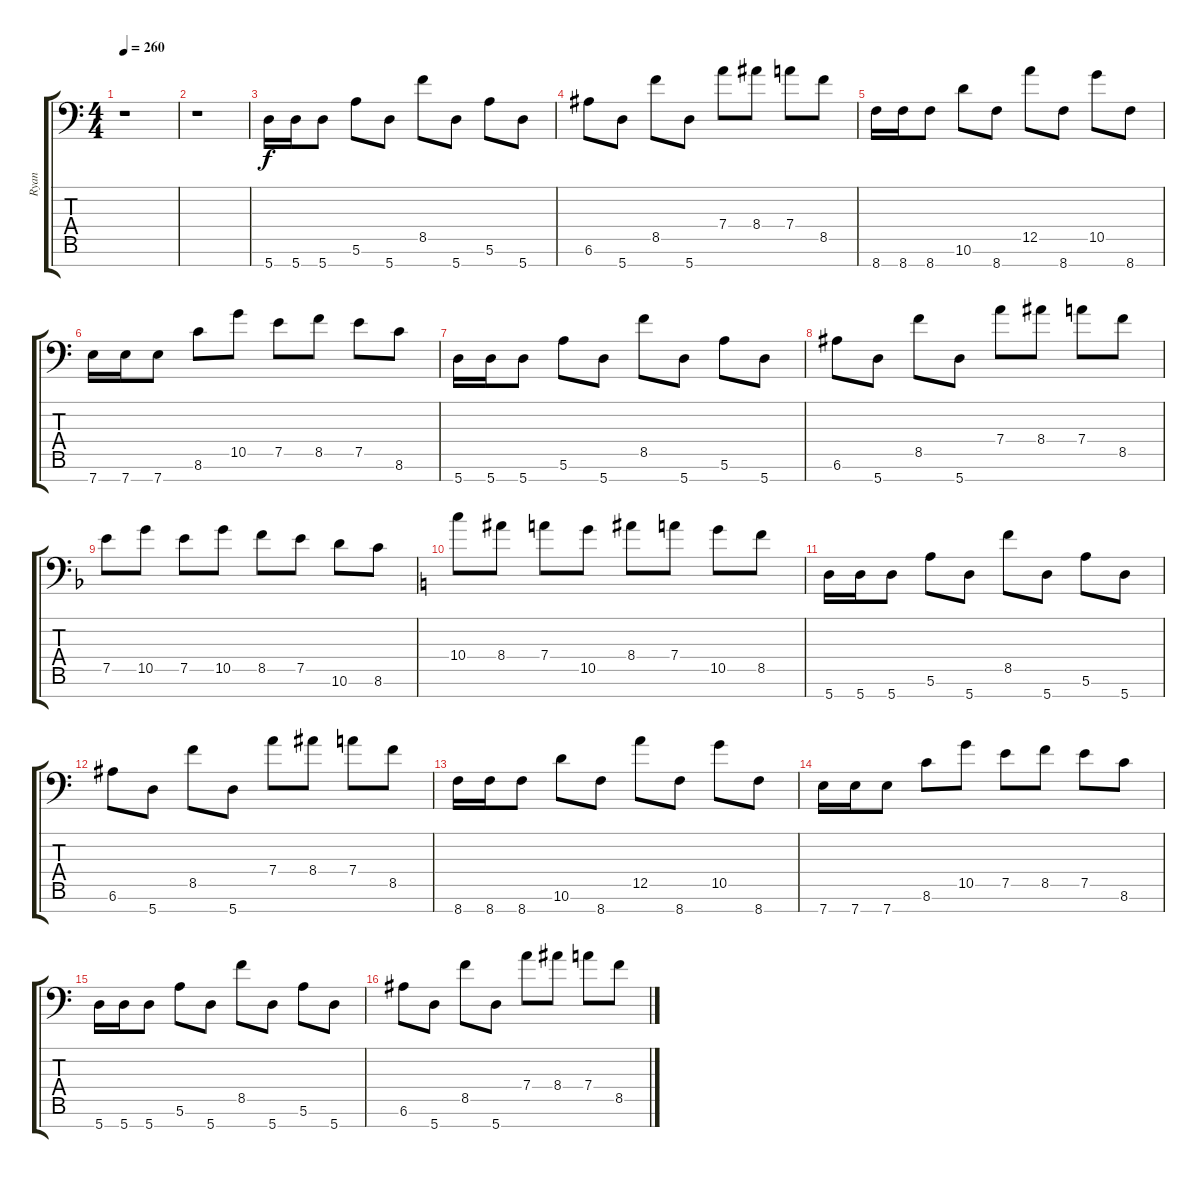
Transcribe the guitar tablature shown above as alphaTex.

\track ("Ryan" "Ryan") {instrument acousticguitarsteel}
\staff {score tabs}
\tuning (E4 B3 Gb3 D3 A2 E2 A1) {hide}
\ts (4 4)
\tempo 260
\clef f4
\ks aminor
r.1{dy f} |
r.1 |
5.7.16 5.7.16 5.7.8 5.6.8 5.7.8 8.5.8 5.7.8 5.6.8 5.7.8 |
6.6.8 5.7.8 8.5.8 5.7.8 7.4.8 8.4.8 7.4.8 8.5.8 |
8.7.16 8.7.16 8.7.8 10.6.8 8.7.8 12.5.8 8.7.8 10.5.8 8.7.8 |
7.7.16 7.7.16 7.7.8 8.6.8 10.5.8 7.5.8 8.5.8 7.5.8 8.6.8 |
5.7.16 5.7.16 5.7.8 5.6.8 5.7.8 8.5.8 5.7.8 5.6.8 5.7.8 |
6.6.8 5.7.8 8.5.8 5.7.8 7.4.8 8.4.8 7.4.8 8.5.8 |
\ks dminor
7.5.8 10.5.8 7.5.8 10.5.8 8.5.8 7.5.8 10.6.8 8.6.8 |
\ks aminor
10.4.8 8.4.8 7.4.8 10.5.8 8.4.8 7.4.8 10.5.8 8.5.8 |
5.7.16 5.7.16 5.7.8 5.6.8 5.7.8 8.5.8 5.7.8 5.6.8 5.7.8 |
6.6.8 5.7.8 8.5.8 5.7.8 7.4.8 8.4.8 7.4.8 8.5.8 |
8.7.16 8.7.16 8.7.8 10.6.8 8.7.8 12.5.8 8.7.8 10.5.8 8.7.8 |
7.7.16 7.7.16 7.7.8 8.6.8 10.5.8 7.5.8 8.5.8 7.5.8 8.6.8 |
5.7.16 5.7.16 5.7.8 5.6.8 5.7.8 8.5.8 5.7.8 5.6.8 5.7.8 |
6.6.8 5.7.8 8.5.8 5.7.8 7.4.8 8.4.8 7.4.8 8.5.8
